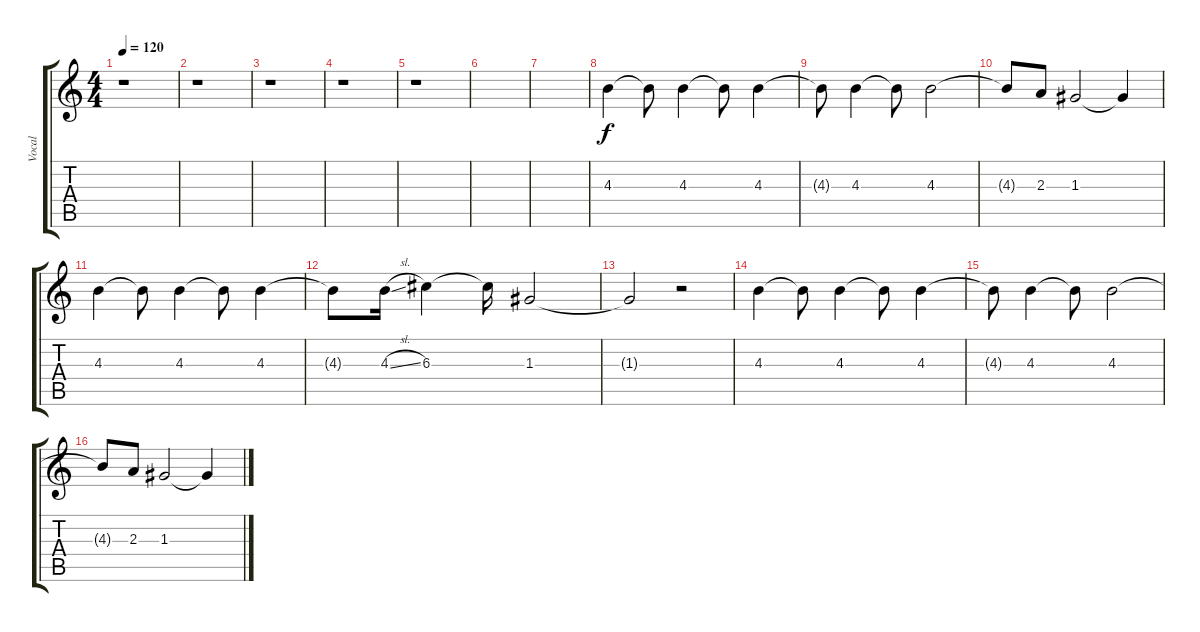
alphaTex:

\track ("Vocal" "Vocal") {instrument distortionguitar}
\staff {score tabs}
\tuning (E4 B3 G3 D3 A2 E2) {hide}
\ts (4 4)
\tempo 120
\clef g2
\ks c
r.1{dy f} |
r.1 |
r.1 |
r.1 |
r.1 |
|
|
4.3.4 4.3{t}.8 4.3.4 4.3{t}.8 4.3.4 |
4.3{t}.8 4.3.4 4.3{t}.8 4.3.2 |
4.3{t}.8 2.3.8 1.3.2 1.3{t}.4 |
4.3.4 4.3{t}.8 4.3.4 4.3{t}.8 4.3.4 |
4.3{t}.8 4.3{sl}.16 6.3.4 6.3{t}.16 1.3.2 |
1.3{t}.2 r.2 |
4.3.4 4.3{t}.8 4.3.4 4.3{t}.8 4.3.4 |
4.3{t}.8 4.3.4 4.3{t}.8 4.3.2 |
4.3{t}.8 2.3.8 1.3.2 1.3{t}.4
